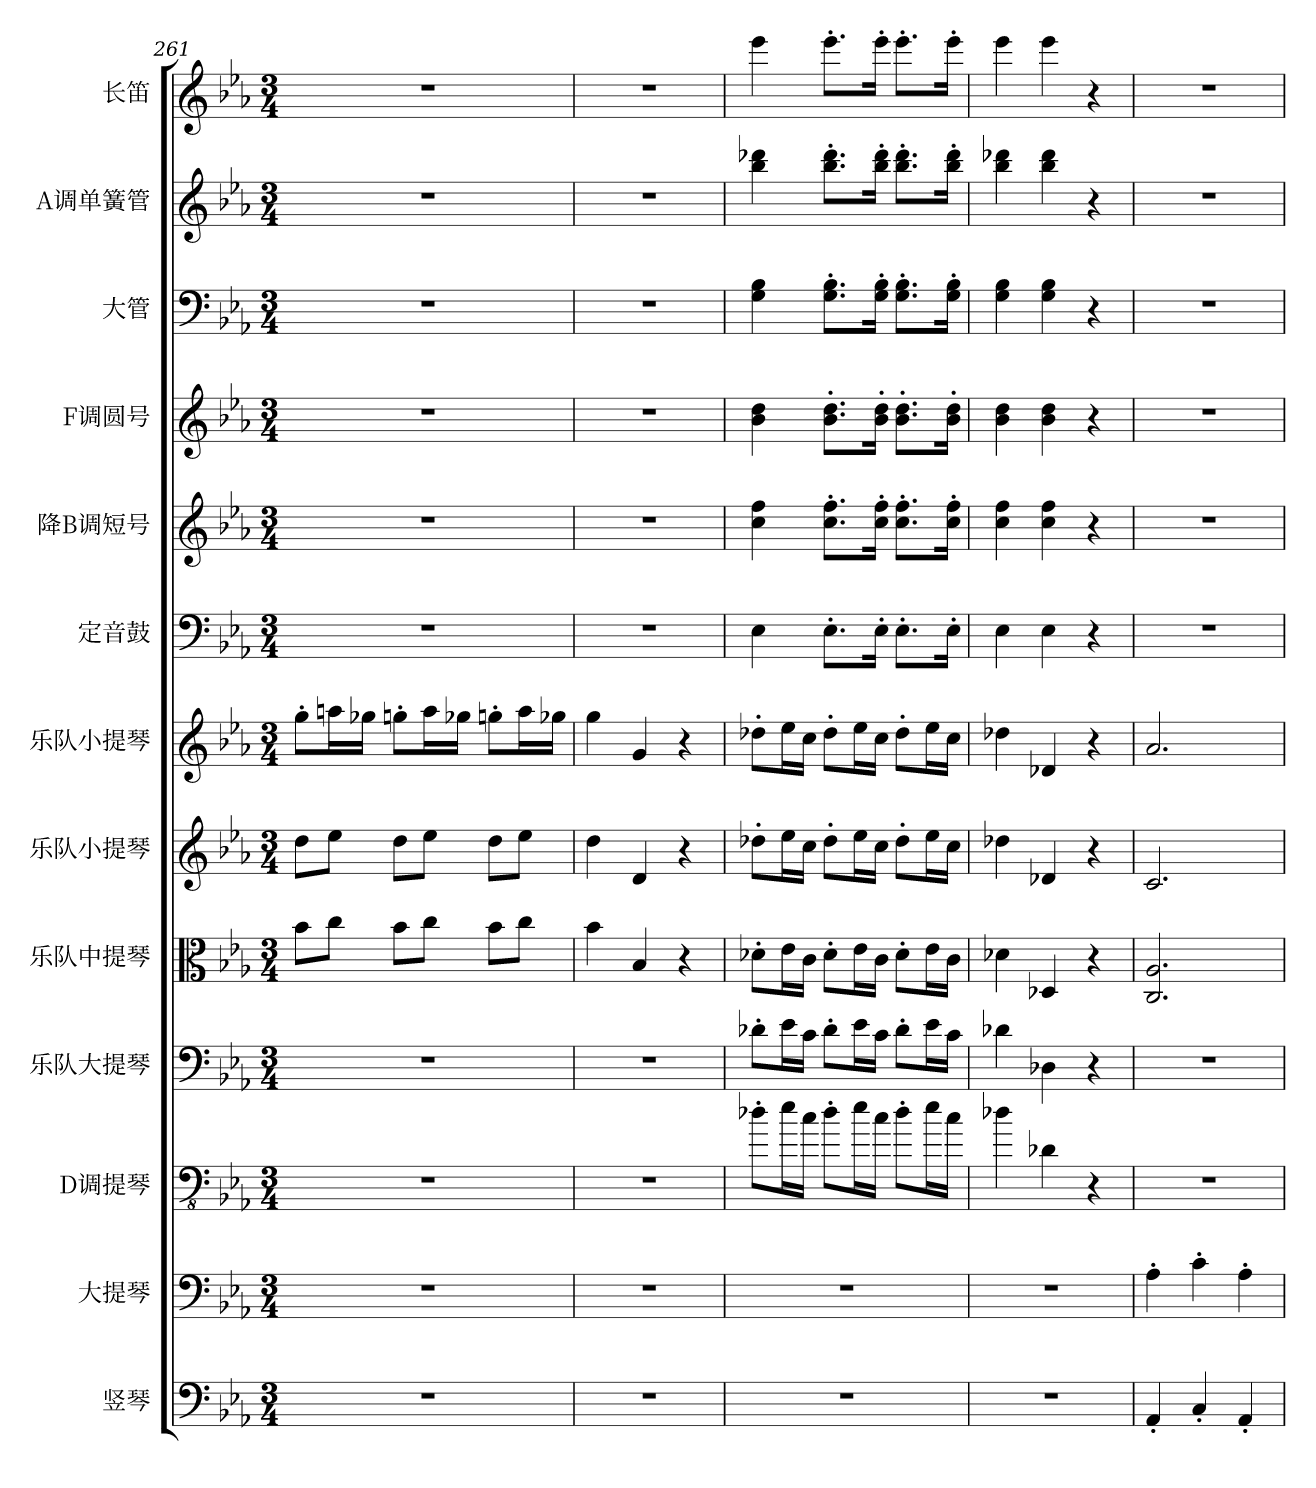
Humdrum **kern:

**kern	**kern	**kern	**kern	**kern	**kern	**kern	**kern	**kern	**kern	**kern	**kern	**kern
*part13	*part12	*part11	*part10	*part9	*part8	*part7	*part6	*part5	*part4	*part3	*part2	*part1
*staff13	*staff12	*staff11	*staff10	*staff9	*staff8	*staff7	*staff6	*staff5	*staff4	*staff3	*staff2	*staff1
*I"竖琴	*I"大提琴	*I"D调提琴	*I"乐队大提琴	*I"乐队中提琴	*I"乐队小提琴	*I"乐队小提琴	*I"定音鼓	*I"降B调短号	*I"F调圆号	*I"大管	*I"A调单簧管	*I"长笛
*clefF4	*clefF4	*clefFv4	*clefF4	*clefC3	*clefG2	*clefG2	*clefF4	*clefG2	*clefG2	*clefF4	*clefG2	*clefG2
*	*	*ITrd7c12	*	*	*	*	*	*ITrd1c2	*ITrd4c7	*	*ITrd2c3	*
*k[b-e-a-]	*k[b-e-a-]	*k[b-e-a-]	*k[b-e-a-]	*k[b-e-a-]	*k[b-e-a-]	*k[b-e-a-]	*k[b-e-a-]	*k[b-e-a-d-g-]	*k[b-e-a-d-]	*k[b-e-a-]	*k[]	*k[b-e-a-]
*M3/4	*M3/4	*M3/4	*M3/4	*M3/4	*M3/4	*M3/4	*M3/4	*M3/4	*M3/4	*M3/4	*M3/4	*M3/4
*MM148	*MM148	*MM148	*MM148	*MM148	*MM148	*MM148	*MM148	*MM148	*MM148	*MM148	*MM148	*MM148
=261	=261	=261	=261	=261	=261	=261	=261	=261	=261	=261	=261	=261
2.r	2.r	2.r	2.r	8b-\L	8dd\L	8gg'\L	2.r	2.r	2.r	2.r	2.r	2.r
.	.	.	.	8cc\J	8ee-\J	16aan\L	.	.	.	.	.	.
.	.	.	.	.	.	16gg-X\JJ	.	.	.	.	.	.
.	.	.	.	8b-\L	8dd\L	8ggn'\L	.	.	.	.	.	.
.	.	.	.	8cc\J	8ee-\J	16aa\L	.	.	.	.	.	.
.	.	.	.	.	.	16gg-X\JJ	.	.	.	.	.	.
.	.	.	.	8b-\L	8dd\L	8ggn'\L	.	.	.	.	.	.
.	.	.	.	8cc\J	8ee-\J	16aa\L	.	.	.	.	.	.
.	.	.	.	.	.	16gg-X\JJ	.	.	.	.	.	.
=262	=262	=262	=262	=262	=262	=262	=262	=262	=262	=262	=262	=262
2.r	2.r	2.r	2.r	4b-\	4dd\	4gg\	2.r	2.r	2.r	2.r	2.r	2.r
.	.	.	.	4B-/	4d/	4g/	.	.	.	.	.	.
.	.	.	.	4r	4r	4r	.	.	.	.	.	.
=263	=263	=263	=263	=263	=263	=263	=263	=263	=263	=263	=263	=263
2.r	2.r	8D-X'\L	8d-X'\L	8d-X'\L	8dd-X'\L	8dd-X'\L	4E-\	4b-\ 4ee-\	4e-\ 4g\	4G\ 4B-\	4gg\ 4bb-X\	4eee-\
.	.	16E-\L	16e-\L	16e-\L	16ee-\L	16ee-\L	.	.	.	.	.	.
.	.	16C\JJ	16c\JJ	16c\JJ	16cc\JJ	16cc\JJ	.	.	.	.	.	.
.	.	8D-'\L	8d-'\L	8d-'\L	8dd-'\L	8dd-'\L	8.E-'\L	8.b-\' 8.ee-\'L	8.e-\' 8.g\'L	8.G\' 8.B-\'L	8.gg\' 8.bb-\'L	8.eee-'\L
.	.	16E-\L	16e-\L	16e-\L	16ee-\L	16ee-\L	.	.	.	.	.	.
.	.	16C\JJ	16c\JJ	16c\JJ	16cc\JJ	16cc\JJ	16E-'\Jk	16b-\' 16ee-\'Jk	16e-\' 16g\'Jk	16G\' 16B-\'Jk	16gg\' 16bb-\'Jk	16eee-'\Jk
.	.	8D-'\L	8d-'\L	8d-'\L	8dd-'\L	8dd-'\L	8.E-'\L	8.b-\' 8.ee-\'L	8.e-\' 8.g\'L	8.G\' 8.B-\'L	8.gg\' 8.bb-\'L	8.eee-'\L
.	.	16E-\L	16e-\L	16e-\L	16ee-\L	16ee-\L	.	.	.	.	.	.
.	.	16C\JJ	16c\JJ	16c\JJ	16cc\JJ	16cc\JJ	16E-'\Jk	16b-\' 16ee-\'Jk	16e-\' 16g\'Jk	16G\' 16B-\'Jk	16gg\' 16bb-\'Jk	16eee-'\Jk
=264	=264	=264	=264	=264	=264	=264	=264	=264	=264	=264	=264	=264
2.r	2.r	4D-X\	4d-X\	4d-X\	4dd-X\	4dd-X\	4E-\	4b-\ 4ee-\	4e-\ 4g\	4G\ 4B-\	4gg\ 4bb-X\	4eee-\
.	.	4DD-X\	4D-X\	4D-X/	4d-X/	4d-X/	4E-\	4b-\ 4ee-\	4e-\ 4g\	4G\ 4B-\	4gg\ 4bb-\	4eee-\
.	.	4r	4r	4r	4r	4r	4r	4r	4r	4r	4r	4r
!!LO:PB:g=z
=265	=265	=265	=265	=265	=265	=265	=265	=265	=265	=265	=265	=265
*	*	*	*	*	*	*	*	*	*	*	*	*MM146
4AA-'/	4A-'\	2.r	2.r	2.C/ 2.A-/	2.c/	2.a-/	2.r	2.r	2.r	2.r	2.r	2.r
4C'/	4c'\	.	.	.	.	.	.	.	.	.	.	.
4AA-'/	4A-'\	.	.	.	.	.	.	.	.	.	.	.
=	=	=	=	=	=	=	=	=	=	=	=	=
*-	*-	*-	*-	*-	*-	*-	*-	*-	*-	*-	*-	*-
